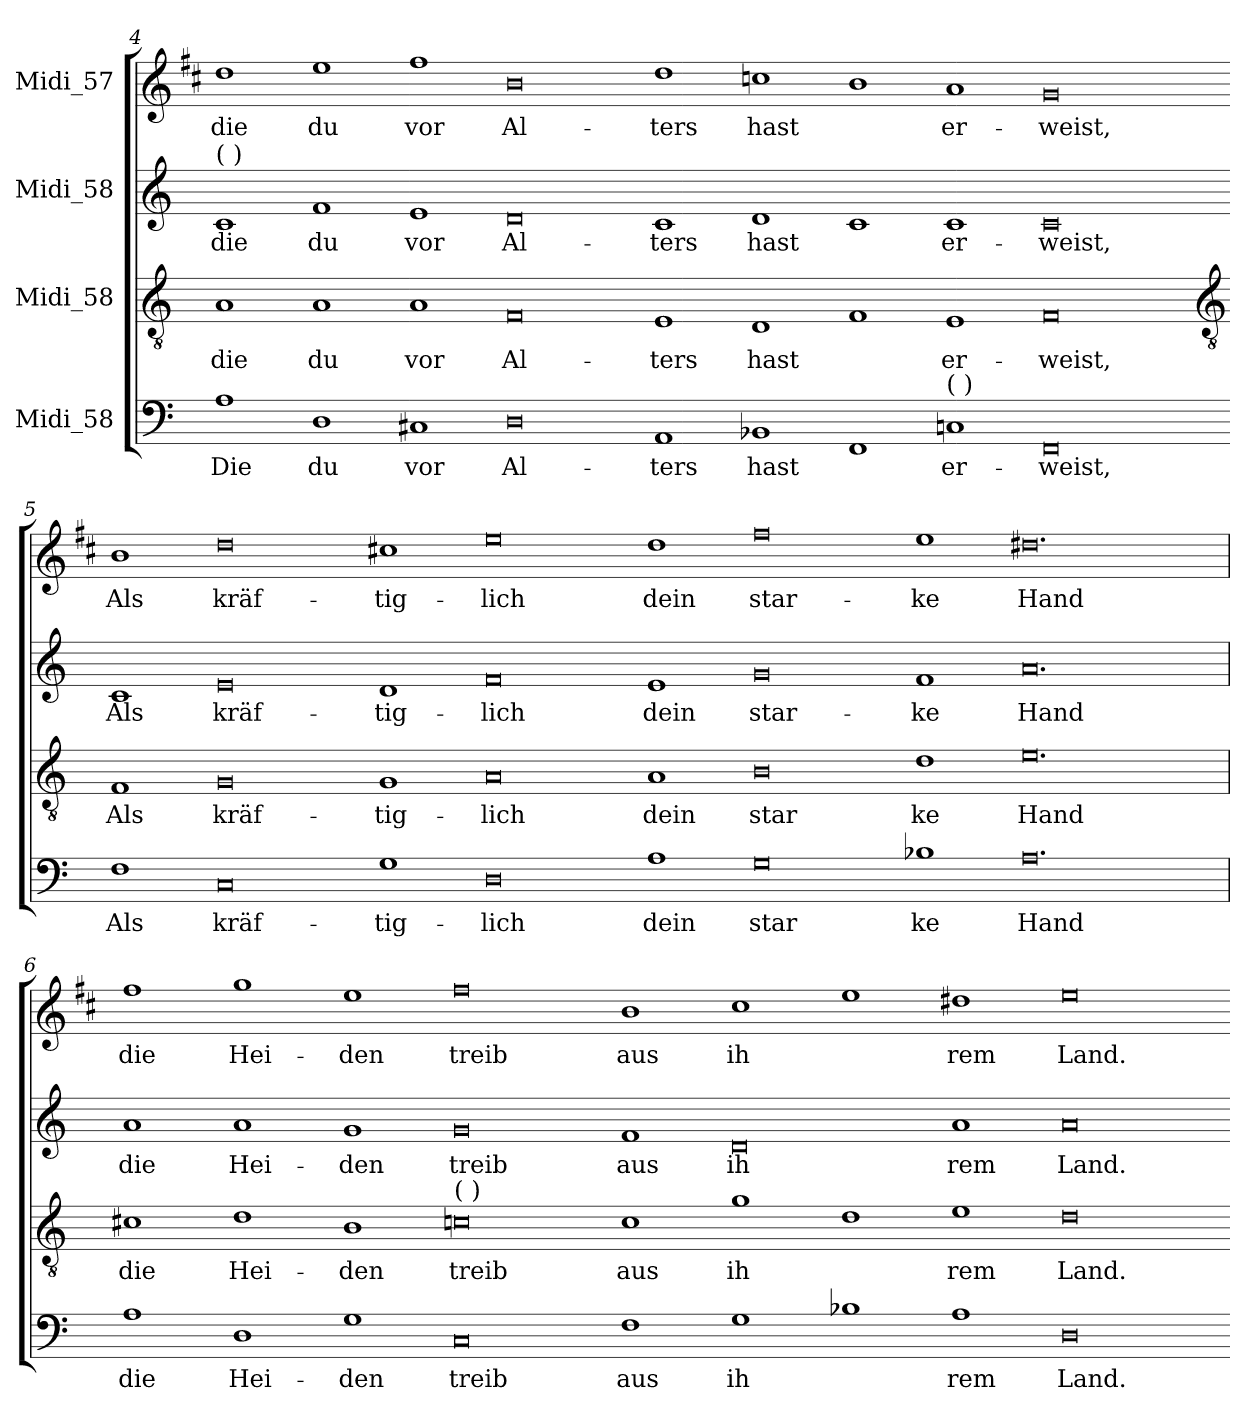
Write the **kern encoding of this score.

**kern	**text	**kern	**text	**kern	**text	**kern	**text
*part4	*part4	*part3	*part3	*part2	*part2	*part1	*part1
*staff4	*staff4	*staff3	*staff3	*staff2	*staff2	*staff1	*staff1
*I"Midi_58	*	*I"Midi_58	*	*I"Midi_58	*	*I"Midi_57	*
*clefF4	*	*clefGv2	*	*clefG2	*	*clefG2	*
*	*	*	*	*	*	*ITrd1c2	*
*k[]	*	*k[]	*	*k[]	*	*k[]	*
*C:	*	*C:	*	*C:	*	*C:	*
=4	=4	=4	=4	=4	=4	=4	=4
!	!	!	!	!LO:TX:a:t=(  )	!	!	!
!	!LO:LY:b	!	!LO:LY:b	!	!LO:LY:b	!	!LO:LY:b
1A	Die	1A	die	1c	die	1cc	die
!	!LO:LY:b	!	!LO:LY:b	!	!LO:LY:b	!	!LO:LY:b
1D	du	1A	du	1f	du	1dd	du
!	!LO:LY:b	!	!LO:LY:b	!	!LO:LY:b	!	!LO:LY:b
1C#X	vor	1A	vor	1e	vor	1ee	vor
!	!LO:LY:b	!	!LO:LY:b	!	!LO:LY:b	!	!LO:LY:b
0D	Al-	0F	Al-	0d	Al-	0a	Al-
!	!LO:LY:b	!	!LO:LY:b	!	!LO:LY:b	!	!LO:LY:b
1AA	-ters	1E	-ters	1c	-ters	1cc	-ters
!	!LO:LY:b	!	!LO:LY:b	!	!LO:LY:b	!	!LO:LY:b
1BB-X	hast	1D	hast	1d	hast	1b-X	hast
1FF	.	1F	.	1c	.	1a	.
!LO:TX:a:t=(  )	!	!	!	!	!	!	!
!	!LO:LY:b	!	!LO:LY:b	!	!LO:LY:b	!	!LO:LY:b
1C	er-	1E	er-	1c	er-	1g	er-
!	!LO:LY:b	!	!LO:LY:b	!	!LO:LY:b	!	!LO:LY:b
0FF	-weist,	0F	-weist,	0c	-weist,	0f	-weist,
!!LO:LB:g=z
=5-	=5-	=5-	=5-	=5-	=5-	=5-	=5-
*	*	*clefGv2	*	*	*	*	*
!	!LO:LY:b	!	!LO:LY:b	!	!LO:LY:b	!	!LO:LY:b
1F	Als	1F	Als	1c	Als	1a	Als
!	!LO:LY:b	!	!LO:LY:b	!	!LO:LY:b	!	!LO:LY:b
0C	kräf-	0G	kräf-	0e	kräf-	0cc	kräf-
!	!LO:LY:b	!	!LO:LY:b	!	!LO:LY:b	!	!LO:LY:b
1G	-tig-	1G	-tig-	1d	-tig-	1b	-tig-
!	!LO:LY:b	!	!LO:LY:b	!	!LO:LY:b	!	!LO:LY:b
0D	-lich	0A	-lich	0f	-lich	0dd	-lich
!	!LO:LY:b	!	!LO:LY:b	!	!LO:LY:b	!	!LO:LY:b
1A	dein	1A	dein	1e	dein	1cc	dein
!	!LO:LY:b	!	!LO:LY:b	!	!LO:LY:b	!	!LO:LY:b
0G	star	0B	star	0g	star-	0ee	star-
!	!LO:LY:b	!	!LO:LY:b	!	!LO:LY:b	!	!LO:LY:b
1B-X	ke	1d	ke	1f	-ke	1dd	-ke
!	!LO:LY:b	!	!LO:LY:b	!	!LO:LY:b	!	!LO:LY:b
0.A	Hand	0.e	Hand	0.a	Hand	0.cc#X	Hand
=6	=6	=6	=6	=6	=6	=6	=6
!	!LO:LY:b	!	!LO:LY:b	!	!LO:LY:b	!	!LO:LY:b
1A	die	1c#X	die	1a	die	1ee	die
!	!LO:LY:b	!	!LO:LY:b	!	!LO:LY:b	!	!LO:LY:b
1D	Hei-	1d	Hei-	1a	Hei-	1ff	Hei-
!	!LO:LY:b	!	!LO:LY:b	!	!LO:LY:b	!	!LO:LY:b
1G	-den	1B	-den	1g	-den	1dd	-den
!	!	!LO:TX:a:t=(  )	!	!	!	!	!
!	!LO:LY:b	!	!LO:LY:b	!	!LO:LY:b	!	!LO:LY:b
0C	treib	0c	treib	0g	treib	0ee	treib
!	!LO:LY:b	!	!LO:LY:b	!	!LO:LY:b	!	!LO:LY:b
1F	aus	1c	aus	1f	aus	1a	aus
!	!LO:LY:b	!	!LO:LY:b	!	!LO:LY:b	!	!LO:LY:b
1G	ih	1g	ih	0d	ih	1b	ih
1B-X	.	1d	.	.	.	1dd	.
!	!LO:LY:b	!	!LO:LY:b	!	!LO:LY:b	!	!LO:LY:b
1A	rem	1e	rem	1a	rem	1cc#X	rem
!	!LO:LY:b	!	!LO:LY:b	!	!LO:LY:b	!	!LO:LY:b
0D	Land.	0d	Land.	0a	Land.	0dd	Land.
=-	=-	=-	=-	=-	=-	=-	=-
*-	*-	*-	*-	*-	*-	*-	*-
